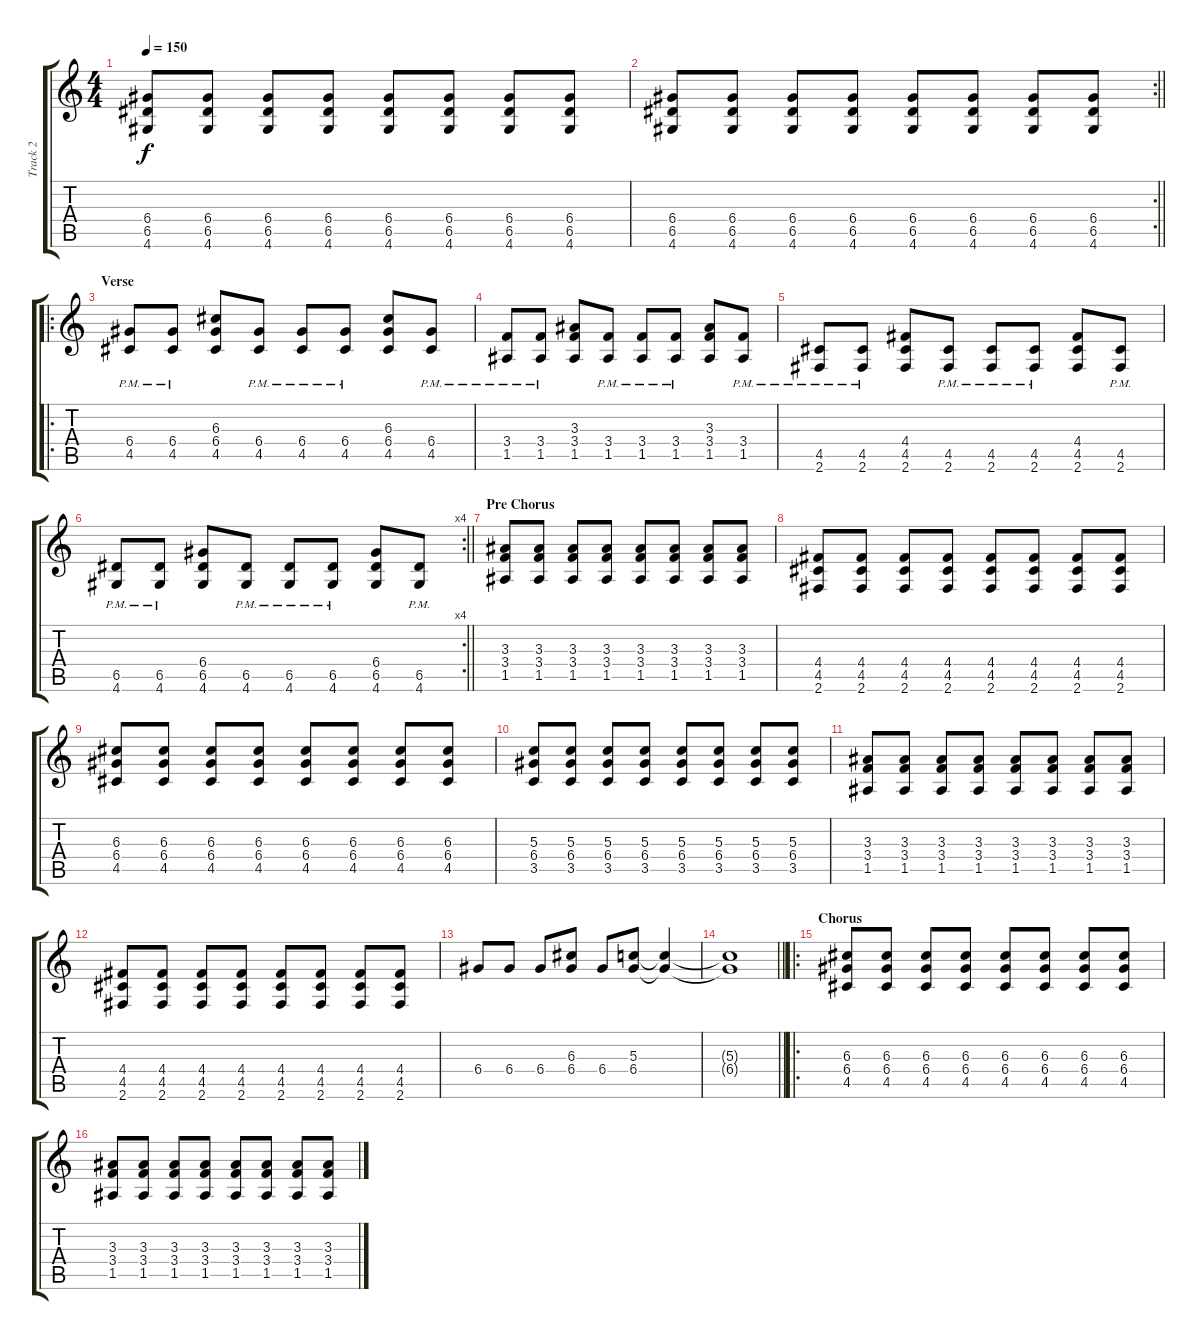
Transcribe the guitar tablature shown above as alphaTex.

\track ("Track 2" "Track 2") {instrument distortionguitar}
\staff {score tabs}
\tuning (E4 B3 G3 D3 A2 E2) {hide}
\ts (4 4)
\tempo 150
\clef g2
\ks c
(6.4 6.5 4.6).8{dy f} (6.4 6.5 4.6).8 (6.4 6.5 4.6).8 (6.4 6.5 4.6).8 (6.4 6.5 4.6).8 (6.4 6.5 4.6).8 (6.4 6.5 4.6).8 (6.4 6.5 4.6).8 |
\rc 2
\barLineRight lightlight
(6.4 6.5 4.6).8 (6.4 6.5 4.6).8 (6.4 6.5 4.6).8 (6.4 6.5 4.6).8 (6.4 6.5 4.6).8 (6.4 6.5 4.6).8 (6.4 6.5 4.6).8 (6.4 6.5 4.6).8 |
\ro
\section ("" "Verse")
(6.4{pm} 4.5{pm}).8 (6.4{pm} 4.5{pm}).8 (6.3 6.4 4.5).8 (6.4{pm} 4.5{pm}).8 (6.4{pm} 4.5{pm}).8 (6.4{pm} 4.5{pm}).8 (6.3 6.4 4.5).8 (6.4{pm} 4.5{pm}).8 |
(3.4{pm} 1.5{pm}).8 (3.4{pm} 1.5{pm}).8 (3.3 3.4 1.5).8 (3.4{pm} 1.5{pm}).8 (3.4{pm} 1.5{pm}).8 (3.4{pm} 1.5{pm}).8 (3.3 3.4 1.5).8 (3.4{pm} 1.5{pm}).8 |
(4.5{pm} 2.6{pm}).8 (4.5{pm} 2.6{pm}).8 (4.4 4.5 2.6).8 (4.5{pm} 2.6{pm}).8 (4.5{pm} 2.6{pm}).8 (4.5{pm} 2.6{pm}).8 (4.4 4.5 2.6).8 (4.5{pm} 2.6{pm}).8 |
\rc 4
\barLineRight lightlight
(6.5{pm} 4.6{pm}).8 (6.5{pm} 4.6{pm}).8 (6.4 6.5 4.6).8 (6.5{pm} 4.6{pm}).8 (6.5{pm} 4.6{pm}).8 (6.5{pm} 4.6{pm}).8 (6.4 6.5 4.6).8 (6.5{pm} 4.6{pm}).8 |
\section ("" "Pre Chorus")
(3.3 3.4 1.5).8 (3.3 3.4 1.5).8 (3.3 3.4 1.5).8 (3.3 3.4 1.5).8 (3.3 3.4 1.5).8 (3.3 3.4 1.5).8 (3.3 3.4 1.5).8 (3.3 3.4 1.5).8 |
(4.4 4.5 2.6).8 (4.4 4.5 2.6).8 (4.4 4.5 2.6).8 (4.4 4.5 2.6).8 (4.4 4.5 2.6).8 (4.4 4.5 2.6).8 (4.4 4.5 2.6).8 (4.4 4.5 2.6).8 |
(6.3 6.4 4.5).8 (6.3 6.4 4.5).8 (6.3 6.4 4.5).8 (6.3 6.4 4.5).8 (6.3 6.4 4.5).8 (6.3 6.4 4.5).8 (6.3 6.4 4.5).8 (6.3 6.4 4.5).8 |
(5.3 6.4 3.5).8 (5.3 6.4 3.5).8 (5.3 6.4 3.5).8 (5.3 6.4 3.5).8 (5.3 6.4 3.5).8 (5.3 6.4 3.5).8 (5.3 6.4 3.5).8 (5.3 6.4 3.5).8 |
(3.3 3.4 1.5).8 (3.3 3.4 1.5).8 (3.3 3.4 1.5).8 (3.3 3.4 1.5).8 (3.3 3.4 1.5).8 (3.3 3.4 1.5).8 (3.3 3.4 1.5).8 (3.3 3.4 1.5).8 |
(4.4 4.5 2.6).8 (4.4 4.5 2.6).8 (4.4 4.5 2.6).8 (4.4 4.5 2.6).8 (4.4 4.5 2.6).8 (4.4 4.5 2.6).8 (4.4 4.5 2.6).8 (4.4 4.5 2.6).8 |
6.4.8 6.4.8 6.4.8 (6.3 6.4).8 6.4.8 (5.3 6.4).8 (5.3{t} 6.4{t}).4 |
\barLineRight lightlight
(5.3{t} 6.4{t}).1 |
\ro
\section ("" "Chorus")
(6.3 6.4 4.5).8 (6.3 6.4 4.5).8 (6.3 6.4 4.5).8 (6.3 6.4 4.5).8 (6.3 6.4 4.5).8 (6.3 6.4 4.5).8 (6.3 6.4 4.5).8 (6.3 6.4 4.5).8 |
(3.3 3.4 1.5).8 (3.3 3.4 1.5).8 (3.3 3.4 1.5).8 (3.3 3.4 1.5).8 (3.3 3.4 1.5).8 (3.3 3.4 1.5).8 (3.3 3.4 1.5).8 (3.3 3.4 1.5).8
